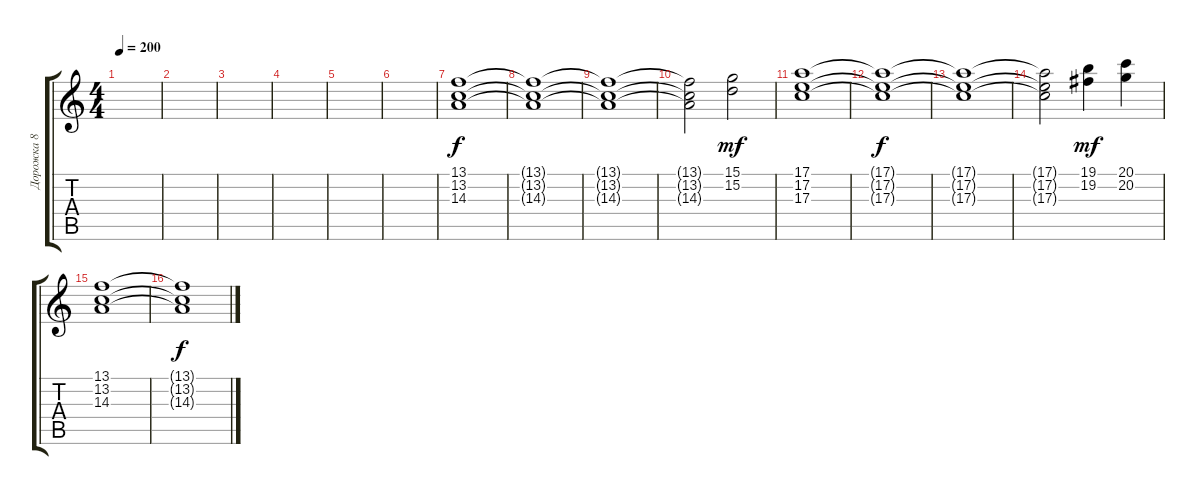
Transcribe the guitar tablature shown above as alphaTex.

\track ("Дорожка 8" "Дорожка 8") {instrument voiceoohs}
\staff {score tabs}
\tuning (E4 B3 G3 D3 A2 E2) {hide}
\ts (4 4)
\tempo 200
\clef g2
\ks c
|
|
|
|
|
|
(13.1 13.2 14.3).1 |
(13.1{t} 13.2{t} 14.3{t}).1{dy f} |
(13.1{t} 13.2{t} 14.3{t}).1 |
(13.1{t} 13.2{t} 14.3{t}).2 (15.1 15.2).2{dy mf} |
(17.1 17.2 17.3).1 |
(17.1{t} 17.2{t} 17.3{t}).1{dy f} |
(17.1{t} 17.2{t} 17.3{t}).1 |
(17.1{t} 17.2{t} 17.3{t}).2 (19.1 19.2).4{dy mf} (20.1 20.2).4 |
(13.1 13.2 14.3).1 |
(13.1{t} 13.2{t} 14.3{t}).1{dy f}
